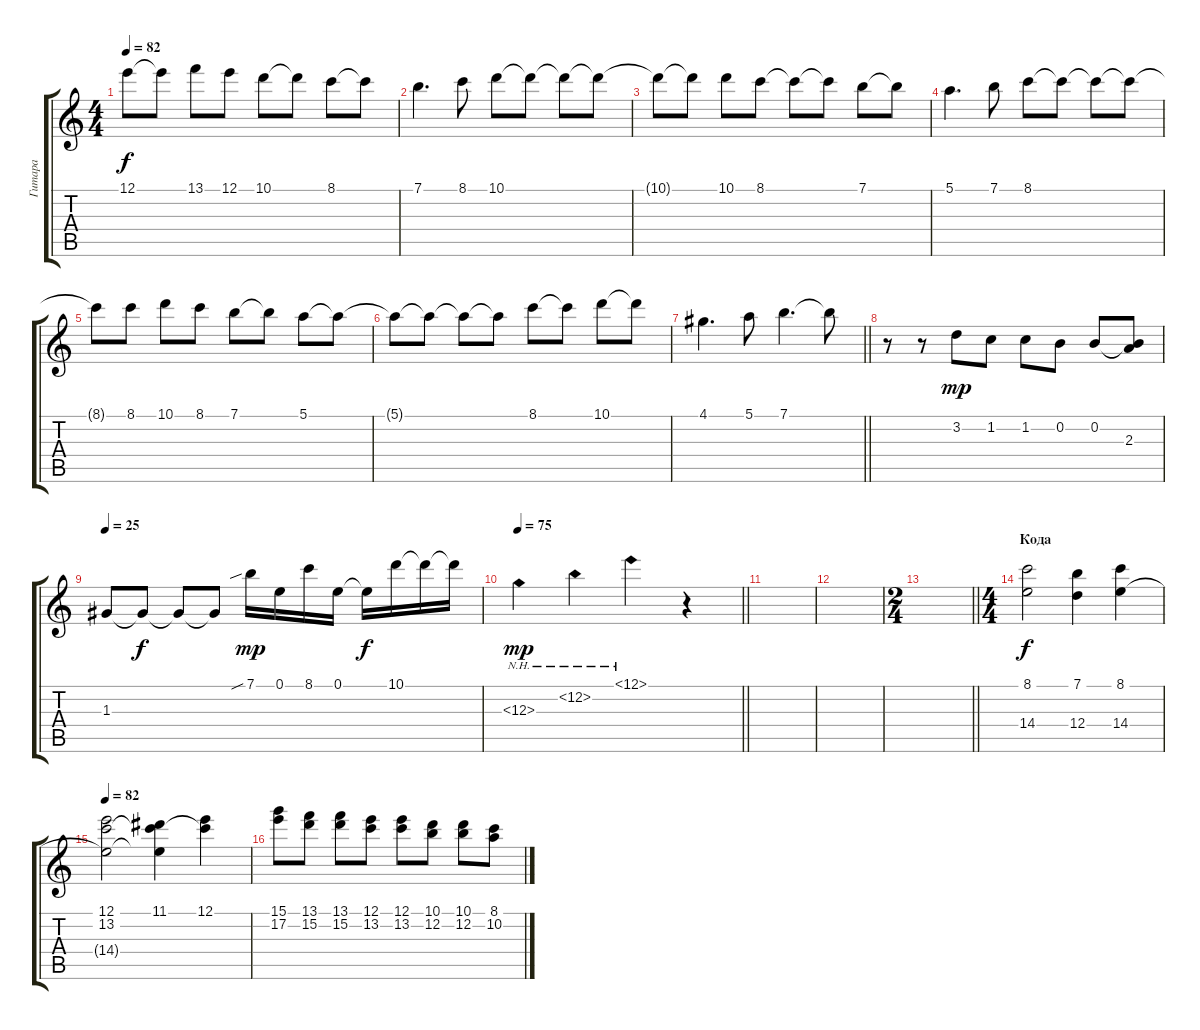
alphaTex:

\track ("Гитара" "Гитара") {instrument acousticguitarnylon}
\staff {score tabs}
\tuning (E4 B3 G3 D3 A2 E2) {hide}
\ts (4 4)
\tempo 82
\clef g2
\ks aminor
12.1{t}.8{dy f} 12.1{t}.8 13.1.8 12.1.8 10.1.8 10.1{t}.8 8.1.8 8.1{t}.8 |
7.1.4{d} 8.1.8 10.1.8 10.1{t}.8 10.1{t}.8 10.1{t}.8 |
10.1{t}.8 10.1{t}.8 10.1.8 8.1.8 8.1{t}.8 8.1{t}.8 7.1.8 7.1{t}.8 |
5.1.4{d} 7.1.8 8.1.8 8.1{t}.8 8.1{t}.8 8.1{t}.8 |
8.1{t}.8 8.1.8 10.1.8 8.1.8 7.1.8 7.1{t}.8 5.1.8 5.1{t}.8 |
5.1{t}.8 5.1{t}.8 5.1{t}.8 5.1{t}.8 8.1.8 8.1{t}.8 10.1.8 10.1{t}.8 |
\barLineRight lightlight
4.1.4{d} 5.1.8 7.1.4{d} 7.1{t}.8 |
\section ("" "")
r.8 r.8 3.2.8{dy mp} 1.2.8 1.2.8 0.2.8 0.2.8 (0.2{t} 2.3).8 |
\tempo 25
1.3.8 1.3{t}.8{dy f} 1.3{t}.8 1.3{t}.8 7.1{sib}.16{dy mp} 0.1.16 8.1.16 0.1.16 0.1{t}.16{dy f} 10.1.16 10.1{t}.16 10.1{t}.16 |
\tempo 75
\barLineRight lightlight
13.3{nh}.4{dy mp} 12.2{nh}.4 12.1{nh}.4 r.4 |
|
|
\ts (2 4)
\barLineRight lightlight
|
\ts (4 4)
\section ("" "Кода")
(8.1 14.4).2{dy f} (7.1 12.4).4 (8.1 14.4).4 |
\tempo 82
(12.1 13.2 14.4{t}).2 (11.1 13.2{t} 14.4{t}).4 (12.1 13.2{t}).4 |
(15.1 17.2).8 (13.1 15.2).8 (13.1 15.2).8 (12.1 13.2).8 (12.1 13.2).8 (10.1 12.2).8 (10.1 12.2).8 (8.1 10.2).8
